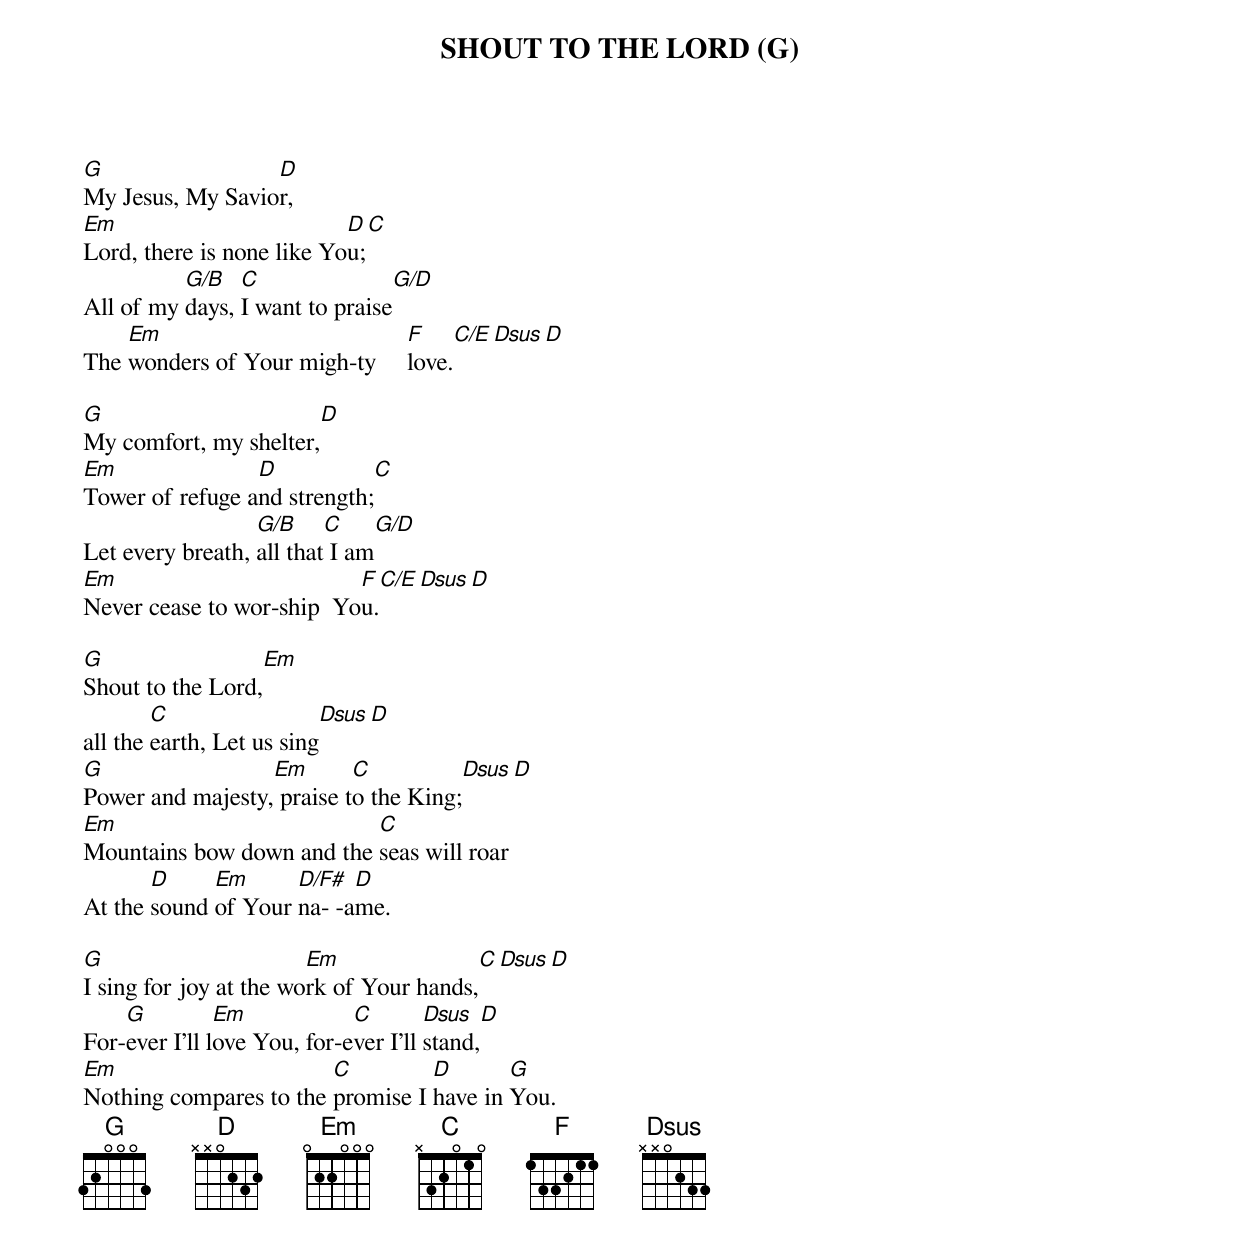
SHOUT TO THE LORD (G)

G		  D
My Jesus, My Savior,
Em			   D         C
Lord, there is none like You;
          G/B 	C		  G/D
All of my days, I want to praise
    Em				F    C/E	Dsus	D
The wonders of Your migh-ty 	love.

G			D
My comfort, my shelter,
Em		 D			C
Tower of refuge and strength;
		  G/B	  C          G/D
Let every breath, all that I am
Em			   F	C/E	 Dsus	D
Never cease to wor-ship  You.

G			 Em
Shout to the Lord,
        C		      Dsus  D
all the earth, Let us sing
G		  Em       C             Dsus  D
Power and majesty, praise to the King;
Em                         C
Mountains bow down and the seas will roar
       D     Em      D/F#  D
At the sound of Your na- -ame.

G			Em		  C				Dsus  D
I sing for joy at the work of Your hands,
    G          Em            C        Dsus   D
For-ever I'll love You, for-ever I'll stand,
Em                      C         D       G
Nothing compares to the promise I have in You.
